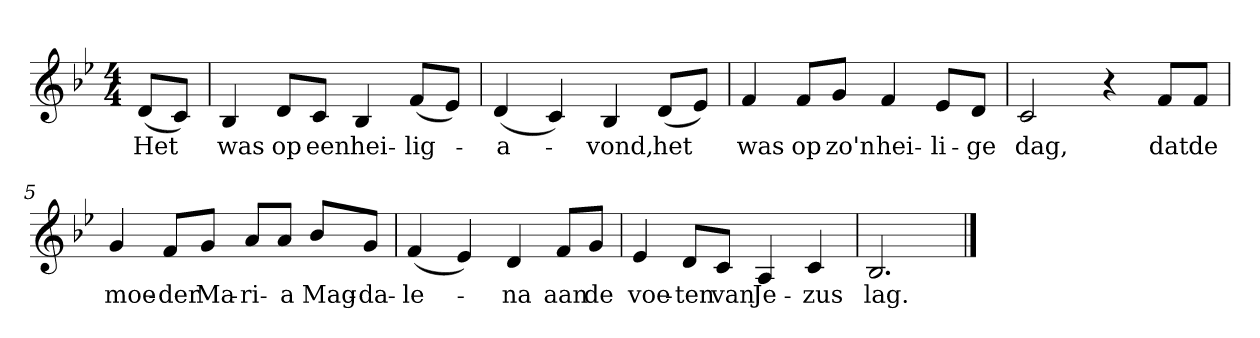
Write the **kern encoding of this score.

**kern	**text
*part1	*part1
*staff1	*staff1
*clefG2	*
*k[b-e-]	*
*B-:	*
*M4/4	*
*MM120	*
=	=
(8d/L	Het
8c/J)	.
=1	=1
4B-	was
8d/L	op
8c/J	een
4B-	hei-
(8f/L	-lig-
8e-/J)	.
=2	=2
(4d	-a-
4c)	.
4B-	-vond,
(8d/L	het
8e-/J)	.
=3	=3
4f	was
8f/L	op
8g/J	zo'n
4f	hei-
8e-/L	-li-
8d/J	-ge
=4	=4
2c	dag,
4r	.
8f/L	dat
8f/J	de
=5	=5
4g	moe-
8f/L	-der
8g/J	Ma-
8a/L	-ri-
8a/J	-a
8b-/L	Mag-
8g/J	-da-
=6	=6
(4f	-le-
4e-)	.
4d	-na
8f/L	aan
8g/J	de
=7	=7
4e-	voe-
8d/L	-ten
8c/J	van
4A	Je-
4c	-zus
=8	=8
2.B-	lag.
==	==
*-	*-
